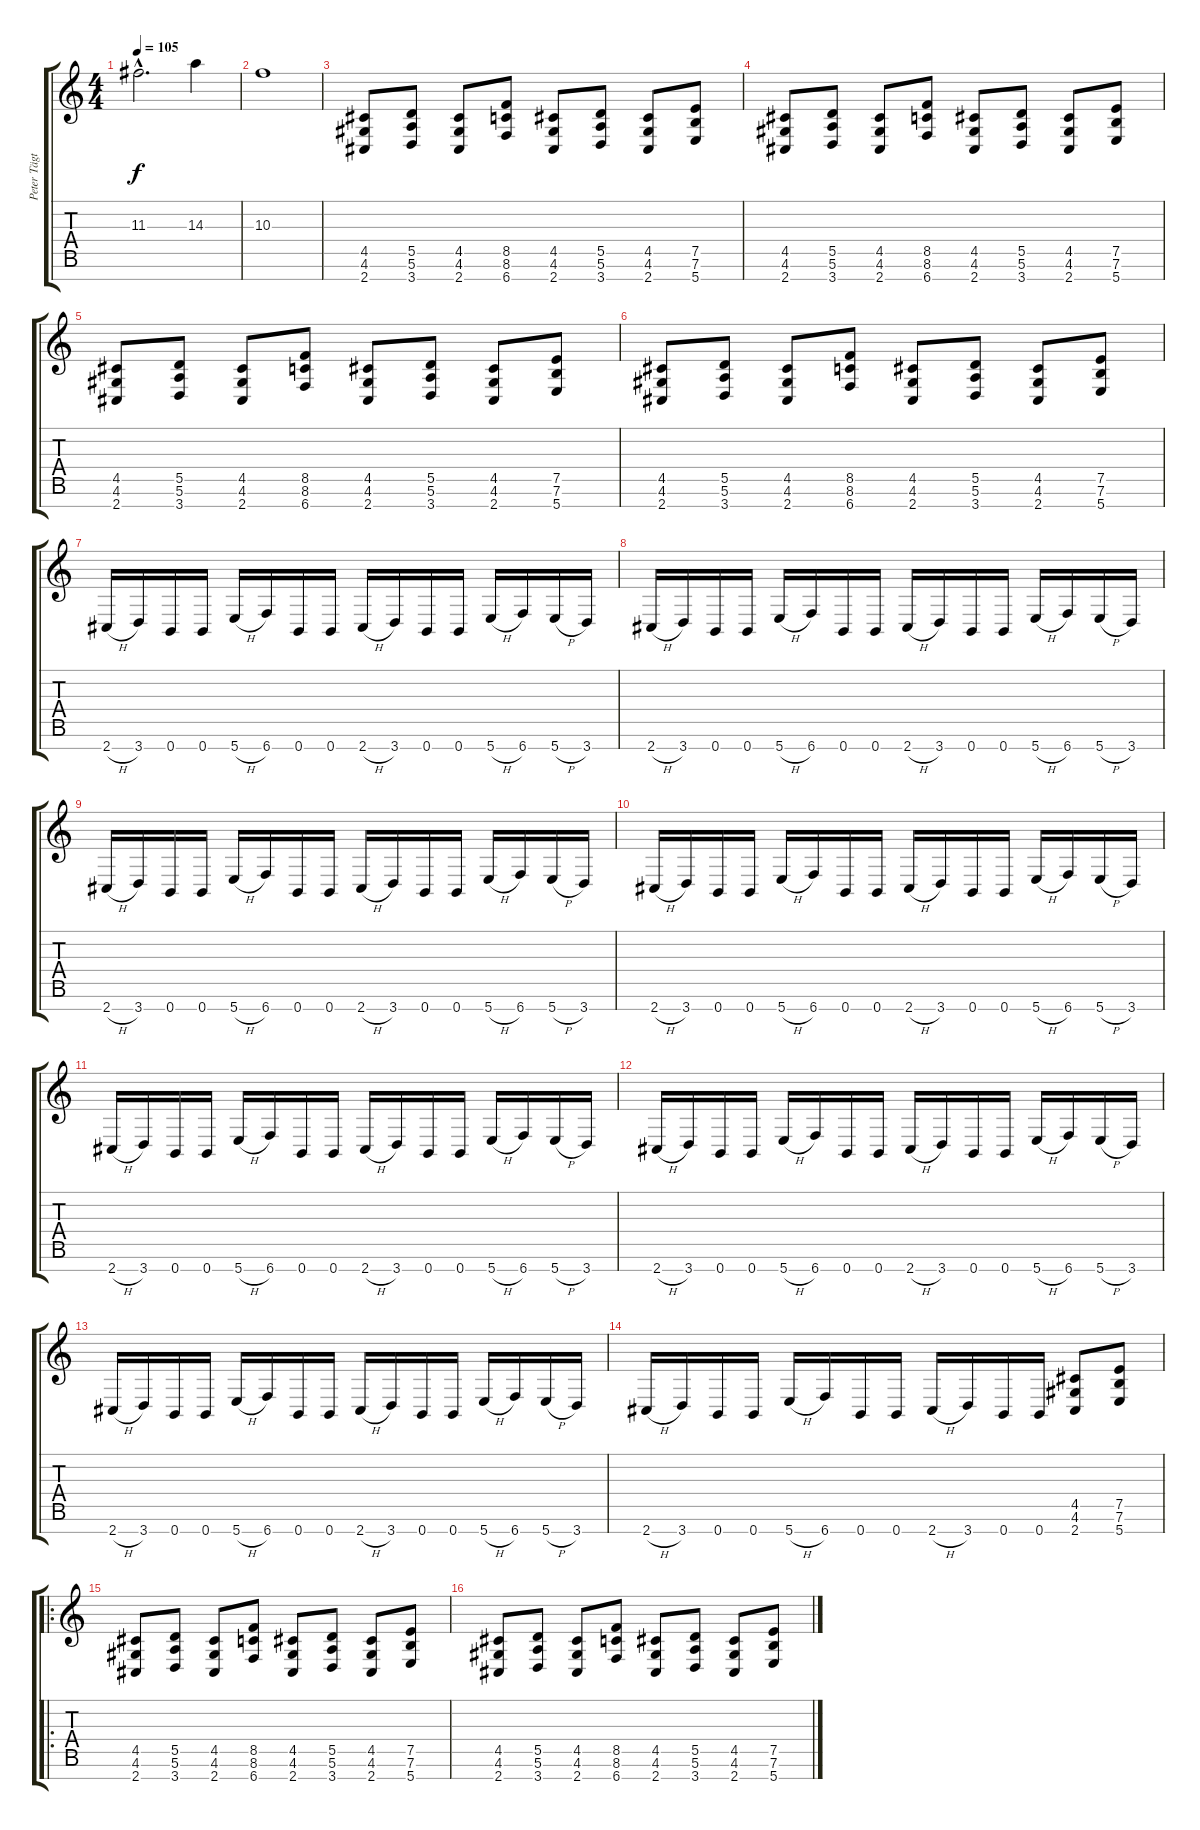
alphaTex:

\track ("Peter Tägtgren" "Peter Tägt") {instrument distortionguitar}
\staff {score tabs}
\tuning (E4 B3 G3 D3 A2 E2 B1) {hide}
\ts (4 4)
\tempo 105
\clef g2
\ks c
11.3{hac}.2{d dy f} 14.3.4 |
10.3.1 |
(4.5 4.6 2.7).8 (5.5 5.6 3.7).8 (4.5 4.6 2.7).8 (8.5 8.6 6.7).8 (4.5 4.6 2.7).8 (5.5 5.6 3.7).8 (4.5 4.6 2.7).8 (7.5 7.6 5.7).8 |
(4.5 4.6 2.7).8 (5.5 5.6 3.7).8 (4.5 4.6 2.7).8 (8.5 8.6 6.7).8 (4.5 4.6 2.7).8 (5.5 5.6 3.7).8 (4.5 4.6 2.7).8 (7.5 7.6 5.7).8 |
(4.5 4.6 2.7).8 (5.5 5.6 3.7).8 (4.5 4.6 2.7).8 (8.5 8.6 6.7).8 (4.5 4.6 2.7).8 (5.5 5.6 3.7).8 (4.5 4.6 2.7).8 (7.5 7.6 5.7).8 |
(4.5 4.6 2.7).8 (5.5 5.6 3.7).8 (4.5 4.6 2.7).8 (8.5 8.6 6.7).8 (4.5 4.6 2.7).8 (5.5 5.6 3.7).8 (4.5 4.6 2.7).8 (7.5 7.6 5.7).8 |
2.7{h}.16 3.7.16 0.7.16 0.7.16 5.7{h}.16 6.7.16 0.7.16 0.7.16 2.7{h}.16 3.7.16 0.7.16 0.7.16 5.7{h}.16 6.7.16 5.7{h}.16 3.7.16 |
2.7{h}.16 3.7.16 0.7.16 0.7.16 5.7{h}.16 6.7.16 0.7.16 0.7.16 2.7{h}.16 3.7.16 0.7.16 0.7.16 5.7{h}.16 6.7.16 5.7{h}.16 3.7.16 |
2.7{h}.16 3.7.16 0.7.16 0.7.16 5.7{h}.16 6.7.16 0.7.16 0.7.16 2.7{h}.16 3.7.16 0.7.16 0.7.16 5.7{h}.16 6.7.16 5.7{h}.16 3.7.16 |
2.7{h}.16 3.7.16 0.7.16 0.7.16 5.7{h}.16 6.7.16 0.7.16 0.7.16 2.7{h}.16 3.7.16 0.7.16 0.7.16 5.7{h}.16 6.7.16 5.7{h}.16 3.7.16 |
2.7{h}.16 3.7.16 0.7.16 0.7.16 5.7{h}.16 6.7.16 0.7.16 0.7.16 2.7{h}.16 3.7.16 0.7.16 0.7.16 5.7{h}.16 6.7.16 5.7{h}.16 3.7.16 |
2.7{h}.16 3.7.16 0.7.16 0.7.16 5.7{h}.16 6.7.16 0.7.16 0.7.16 2.7{h}.16 3.7.16 0.7.16 0.7.16 5.7{h}.16 6.7.16 5.7{h}.16 3.7.16 |
2.7{h}.16 3.7.16 0.7.16 0.7.16 5.7{h}.16 6.7.16 0.7.16 0.7.16 2.7{h}.16 3.7.16 0.7.16 0.7.16 5.7{h}.16 6.7.16 5.7{h}.16 3.7.16 |
2.7{h}.16 3.7.16 0.7.16 0.7.16 5.7{h}.16 6.7.16 0.7.16 0.7.16 2.7{h}.16 3.7.16 0.7.16 0.7.16 (4.5 4.6 2.7).8 (7.5 7.6 5.7).8 |
\ro
(4.5 4.6 2.7).8 (5.5 5.6 3.7).8 (4.5 4.6 2.7).8 (8.5 8.6 6.7).8 (4.5 4.6 2.7).8 (5.5 5.6 3.7).8 (4.5 4.6 2.7).8 (7.5 7.6 5.7).8 |
(4.5 4.6 2.7).8 (5.5 5.6 3.7).8 (4.5 4.6 2.7).8 (8.5 8.6 6.7).8 (4.5 4.6 2.7).8 (5.5 5.6 3.7).8 (4.5 4.6 2.7).8 (7.5 7.6 5.7).8
